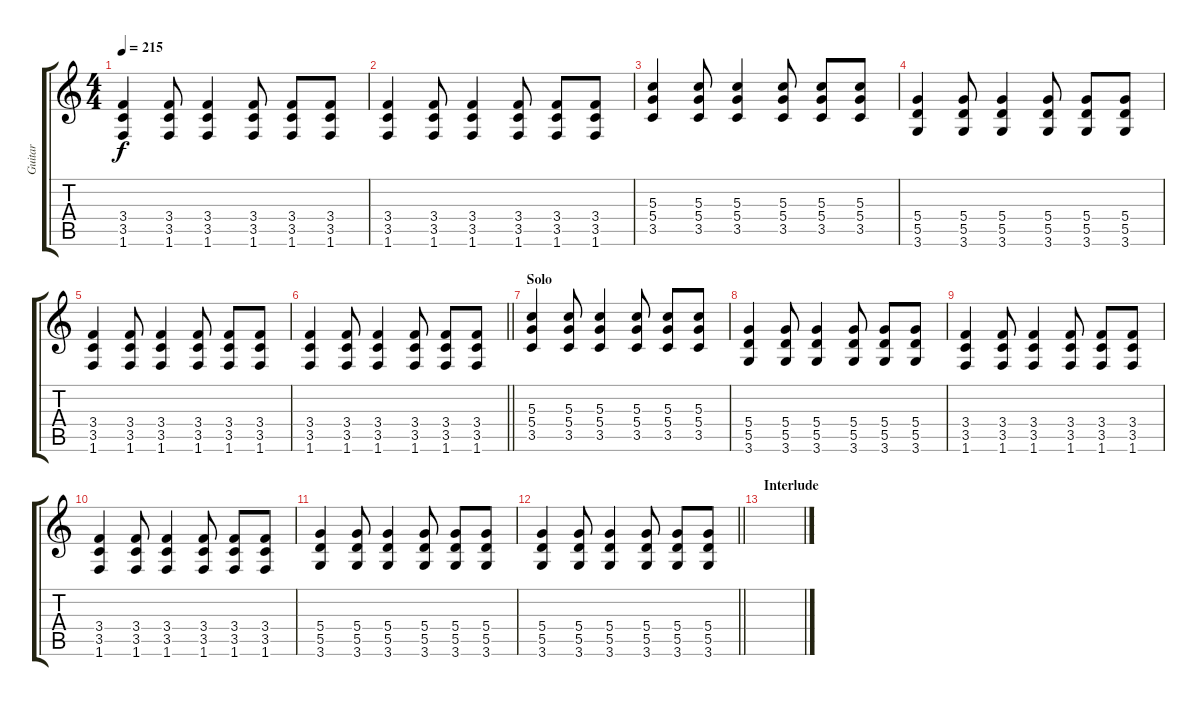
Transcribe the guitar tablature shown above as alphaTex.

\track ("Guitar" "Guitar") {instrument distortionguitar}
\staff {score tabs}
\tuning (E4 B3 G3 D3 A2 E2) {hide}
\ts (4 4)
\tempo 215
\clef g2
\ks c
(3.4 3.5 1.6).4{dy f} (3.4 3.5 1.6).8 (3.4 3.5 1.6).4 (3.4 3.5 1.6).8 (3.4 3.5 1.6).8 (3.4 3.5 1.6).8 |
(3.4 3.5 1.6).4 (3.4 3.5 1.6).8 (3.4 3.5 1.6).4 (3.4 3.5 1.6).8 (3.4 3.5 1.6).8 (3.4 3.5 1.6).8 |
(5.3 5.4 3.5).4 (5.3 5.4 3.5).8 (5.3 5.4 3.5).4 (5.3 5.4 3.5).8 (5.3 5.4 3.5).8 (5.3 5.4 3.5).8 |
(5.4 5.5 3.6).4 (5.4 5.5 3.6).8 (5.4 5.5 3.6).4 (5.4 5.5 3.6).8 (5.4 5.5 3.6).8 (5.4 5.5 3.6).8 |
(3.4 3.5 1.6).4 (3.4 3.5 1.6).8 (3.4 3.5 1.6).4 (3.4 3.5 1.6).8 (3.4 3.5 1.6).8 (3.4 3.5 1.6).8 |
\barLineRight lightlight
(3.4 3.5 1.6).4 (3.4 3.5 1.6).8 (3.4 3.5 1.6).4 (3.4 3.5 1.6).8 (3.4 3.5 1.6).8 (3.4 3.5 1.6).8 |
\section ("" "Solo")
(5.3 5.4 3.5).4 (5.3 5.4 3.5).8 (5.3 5.4 3.5).4 (5.3 5.4 3.5).8 (5.3 5.4 3.5).8 (5.3 5.4 3.5).8 |
(5.4 5.5 3.6).4 (5.4 5.5 3.6).8 (5.4 5.5 3.6).4 (5.4 5.5 3.6).8 (5.4 5.5 3.6).8 (5.4 5.5 3.6).8 |
(3.4 3.5 1.6).4 (3.4 3.5 1.6).8 (3.4 3.5 1.6).4 (3.4 3.5 1.6).8 (3.4 3.5 1.6).8 (3.4 3.5 1.6).8 |
(3.4 3.5 1.6).4 (3.4 3.5 1.6).8 (3.4 3.5 1.6).4 (3.4 3.5 1.6).8 (3.4 3.5 1.6).8 (3.4 3.5 1.6).8 |
(5.4 5.5 3.6).4 (5.4 5.5 3.6).8 (5.4 5.5 3.6).4 (5.4 5.5 3.6).8 (5.4 5.5 3.6).8 (5.4 5.5 3.6).8 |
\barLineRight lightlight
(5.4 5.5 3.6).4 (5.4 5.5 3.6).8 (5.4 5.5 3.6).4 (5.4 5.5 3.6).8 (5.4 5.5 3.6).8 (5.4 5.5 3.6).8 |
\section ("" "Interlude")
